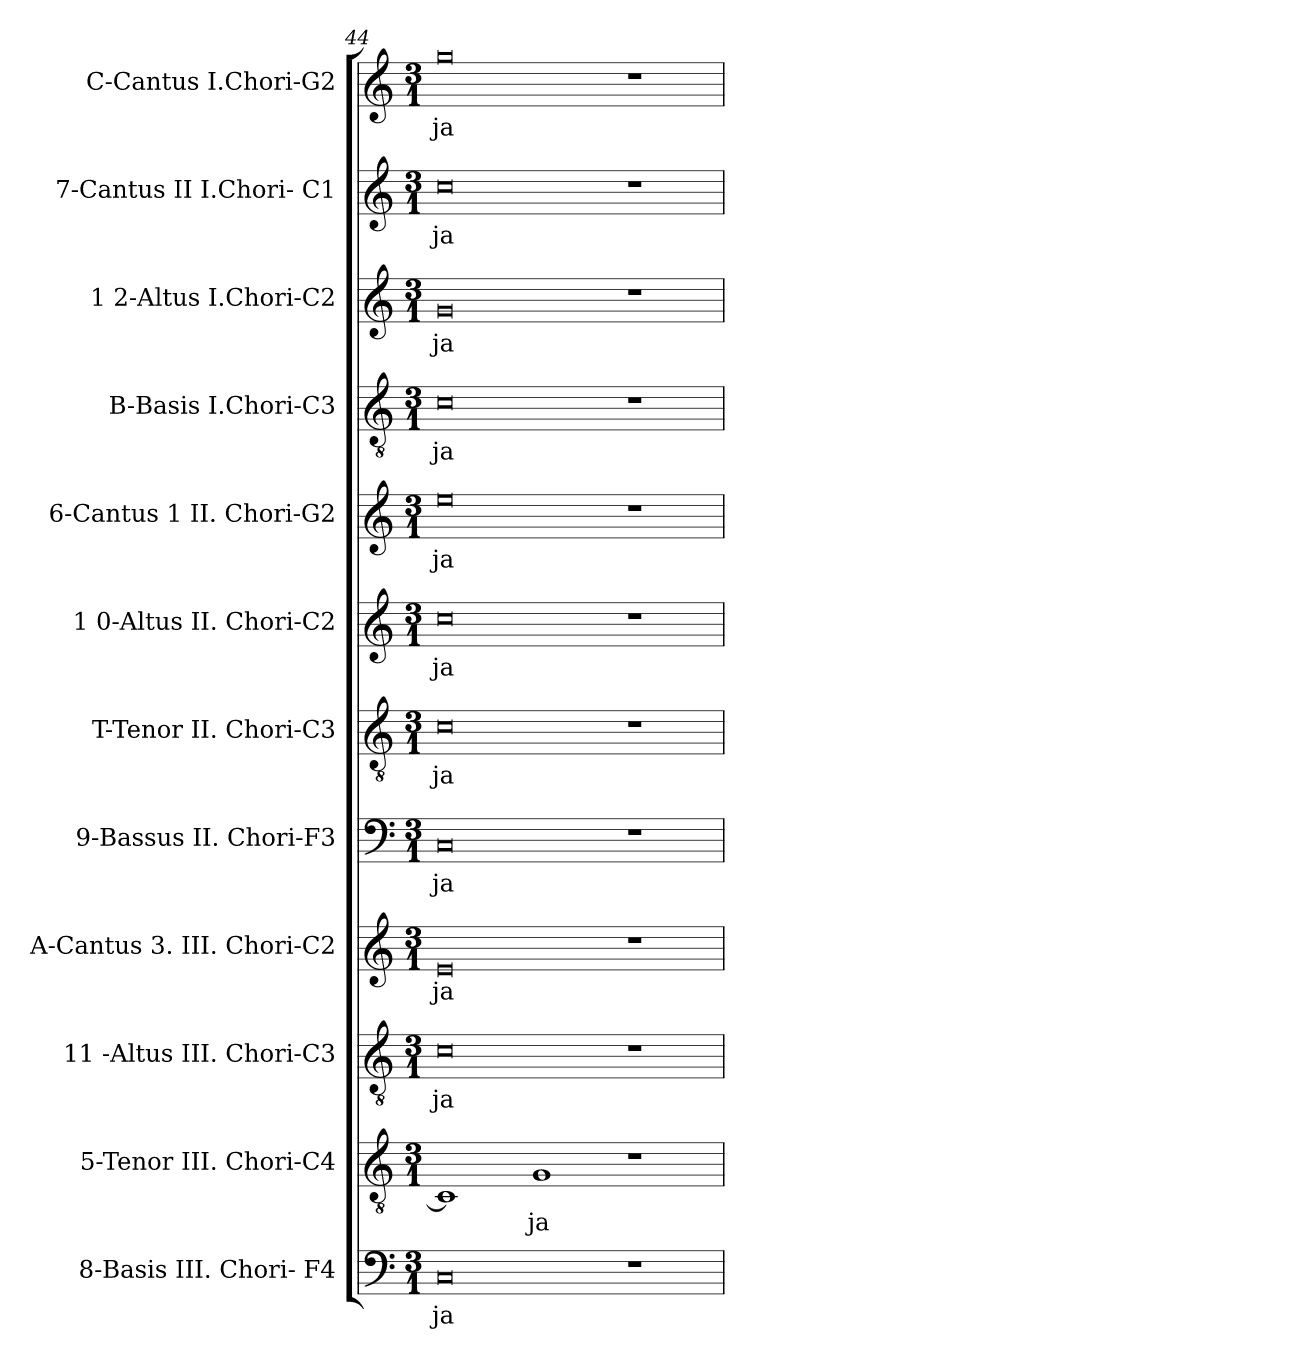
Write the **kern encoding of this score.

**kern	**text	**kern	**text	**kern	**text	**kern	**text	**kern	**text	**kern	**text	**kern	**text	**kern	**text	**kern	**text	**kern	**text	**kern	**text	**kern	**text
*part12	*part12	*part11	*part11	*part10	*part10	*part9	*part9	*part8	*part8	*part7	*part7	*part6	*part6	*part5	*part5	*part4	*part4	*part3	*part3	*part2	*part2	*part1	*part1
*staff12	*staff12	*staff11	*staff11	*staff10	*staff10	*staff9	*staff9	*staff8	*staff8	*staff7	*staff7	*staff6	*staff6	*staff5	*staff5	*staff4	*staff4	*staff3	*staff3	*staff2	*staff2	*staff1	*staff1
*I"8-Basis  III. Chori- F4	*	*I"5-Tenor  III. Chori-C4	*	*I"11 -Altus  III. Chori-C3	*	*I"A-Cantus 3.  III. Chori-C2	*	*I"9-Bassus  II. Chori-F3	*	*I"T-Tenor  II. Chori-C3	*	*I"1 0-Altus  II. Chori-C2	*	*I"6-Cantus 1  II. Chori-G2	*	*I"B-Basis  I.Chori-C3	*	*I"1 2-Altus  I.Chori-C2	*	*I"7-Cantus II  I.Chori- C1	*	*I"C-Cantus  I.Chori-G2	*
*	*	*	*	*	*	*I'A	*	*	*	*I'T	*	*	*	*	*	*I'B	*	*	*	*	*	*I'C	*
*clefF4	*	*clefGv2	*	*clefGv2	*	*clefG2	*	*clefF4	*	*clefGv2	*	*clefG2	*	*clefG2	*	*clefGv2	*	*clefG2	*	*clefG2	*	*clefG2	*
*k[]	*	*k[]	*	*k[]	*	*k[]	*	*k[]	*	*k[]	*	*k[]	*	*k[]	*	*k[]	*	*k[]	*	*k[]	*	*k[]	*
*C:	*	*C:	*	*C:	*	*C:	*	*C:	*	*C:	*	*C:	*	*C:	*	*C:	*	*C:	*	*C:	*	*C:	*
*M3/1	*	*M3/1	*	*M3/1	*	*M3/1	*	*M3/1	*	*M3/1	*	*M3/1	*	*M3/1	*	*M3/1	*	*M3/1	*	*M3/1	*	*M3/1	*
=44	=44	=44	=44	=44	=44	=44	=44	=44	=44	=44	=44	=44	=44	=44	=44	=44	=44	=44	=44	=44	=44	=44	=44
!	!LO:LY:b:cj	!	!LO:LY:b:cj	!	!LO:LY:b:cj	!	!LO:LY:b:cj	!	!LO:LY:b:cj	!	!LO:LY:b:cj	!	!LO:LY:b:cj	!	!LO:LY:b:cj	!	!LO:LY:b:cj	!	!LO:LY:b:cj	!	!LO:LY:b:cj	!	!LO:LY:b:cj
0C	-ja	1C]	--	0c	-ja	0e	-ja	0C	-ja	0c	-ja	0cc	-ja	0ee	-ja	0c	-ja	0g	-ja	0cc	-ja	0gg	-ja
!	!	!	!LO:LY:b:cj	!	!	!	!	!	!	!	!	!	!	!	!	!	!	!	!	!	!	!	!
.	.	1G	-ja	.	.	.	.	.	.	.	.	.	.	.	.	.	.	.	.	.	.	.	.
1r	.	1r	.	1r	.	1r	.	1r	.	1r	.	1r	.	1r	.	1r	.	1r	.	1r	.	1r	.
=	=	=	=	=	=	=	=	=	=	=	=	=	=	=	=	=	=	=	=	=	=	=	=
*-	*-	*-	*-	*-	*-	*-	*-	*-	*-	*-	*-	*-	*-	*-	*-	*-	*-	*-	*-	*-	*-	*-	*-
